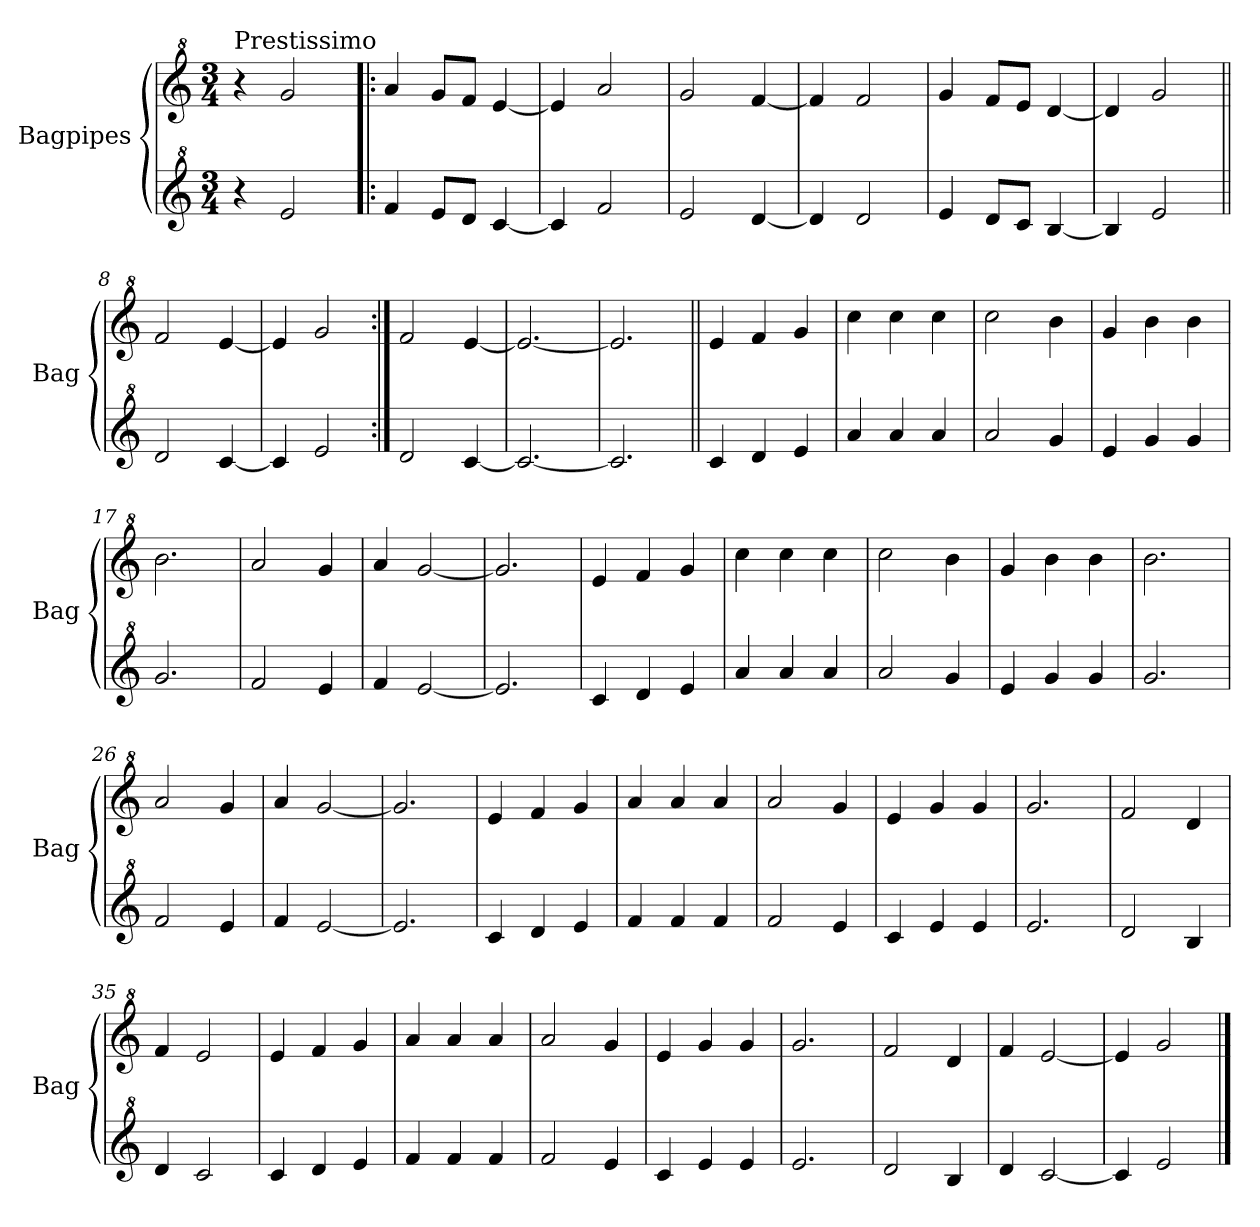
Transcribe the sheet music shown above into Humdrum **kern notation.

**kern	**kern
*part2	*part1
*staff2	*staff1
*I"Bagpipes	*I"Bagpipes
*I'Bag	*I'Bag
*clefG^2	*clefG^2
*k[]	*k[]
*C:	*C:
*M3/4	*M3/4
=1	=1
!	!LO:TX:a:t=Prestissimo
4r	4r
2ee/	2gg/
=2!|:	=2!|:
4ff/	4aa/
8ee/L	8gg/L
8dd/J	8ff/J
[4cc/	[4ee/
=3	=3
4cc/]	4ee/]
2ff/	2aa/
=4	=4
2ee/	2gg/
[4dd/	[4ff/
=5	=5
4dd/]	4ff/]
2dd/	2ff/
=6	=6
4ee/	4gg/
8dd/L	8ff/L
8cc/J	8ee/J
[4b/	[4dd/
=7	=7
4b/]	4dd/]
2ee/	2gg/
=8||	=8||
2dd/	2ff/
[4cc/	[4ee/
=9	=9
4cc/]	4ee/]
2ee/	2gg/
=10:|!	=10:|!
2dd/	2ff/
[4cc/	[4ee/
=11	=11
2.cc/_	2.ee/_
=12	=12
2.cc/]	2.ee/]
=13||	=13||
4cc/	4ee/
4dd/	4ff/
4ee/	4gg/
=14	=14
4aa/	4ccc\
4aa/	4ccc\
4aa/	4ccc\
!!LO:LB:g=z
=15	=15
2aa/	2ccc\
4gg/	4bb\
=16	=16
4ee/	4gg/
4gg/	4bb\
4gg/	4bb\
=17	=17
2.gg/	2.bb\
=18	=18
2ff/	2aa/
4ee/	4gg/
=19	=19
4ff/	4aa/
[2ee/	[2gg/
=20	=20
2.ee/]	2.gg/]
=21	=21
4cc/	4ee/
4dd/	4ff/
4ee/	4gg/
=22	=22
4aa/	4ccc\
4aa/	4ccc\
4aa/	4ccc\
=23	=23
2aa/	2ccc\
4gg/	4bb\
=24	=24
4ee/	4gg/
4gg/	4bb\
4gg/	4bb\
=25	=25
2.gg/	2.bb\
=26	=26
2ff/	2aa/
4ee/	4gg/
=27	=27
4ff/	4aa/
[2ee/	[2gg/
=28	=28
2.ee/]	2.gg/]
=29	=29
4cc/	4ee/
4dd/	4ff/
4ee/	4gg/
=30	=30
4ff/	4aa/
4ff/	4aa/
4ff/	4aa/
!!LO:LB:g=z
=31	=31
2ff/	2aa/
4ee/	4gg/
=32	=32
4cc/	4ee/
4ee/	4gg/
4ee/	4gg/
=33	=33
2.ee/	2.gg/
=34	=34
2dd/	2ff/
4b/	4dd/
=35	=35
4dd/	4ff/
2cc/	2ee/
=36	=36
4cc/	4ee/
4dd/	4ff/
4ee/	4gg/
=37	=37
4ff/	4aa/
4ff/	4aa/
4ff/	4aa/
=38	=38
2ff/	2aa/
4ee/	4gg/
=39	=39
4cc/	4ee/
4ee/	4gg/
4ee/	4gg/
=40	=40
2.ee/	2.gg/
=41	=41
2dd/	2ff/
4b/	4dd/
=42	=42
4dd/	4ff/
[2cc/	[2ee/
=43	=43
4cc/]	4ee/]
2ee/	2gg/
==	==
*-	*-
